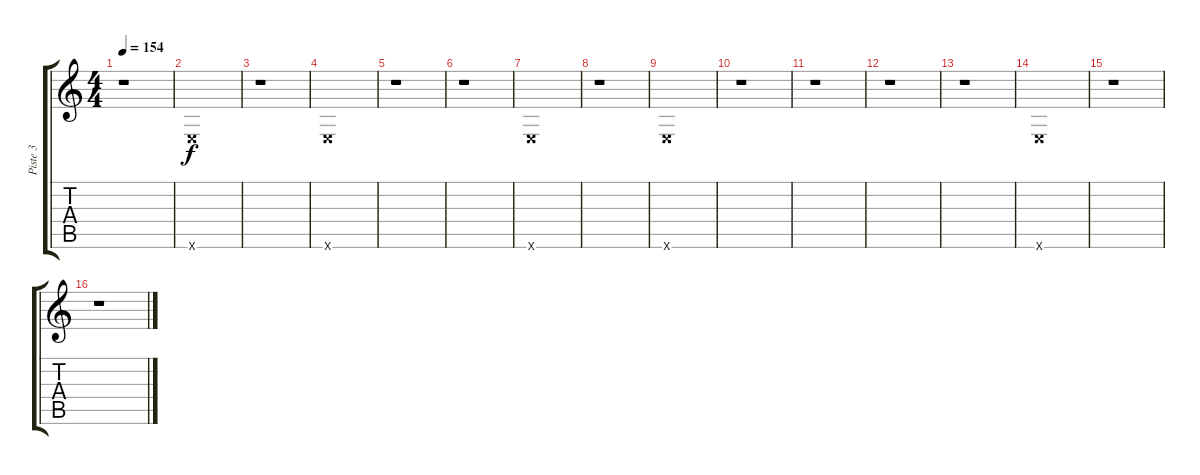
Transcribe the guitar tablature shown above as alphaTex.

\track ("Piste 3" "Piste 3") {instrument electricguitarclean}
\staff {score tabs}
\tuning (E4 B3 G3 D3 A2 E2) {hide}
\ts (4 4)
\tempo 154
\clef g2
\ks c
r.1{dy f} |
0.6{x}.1{volume 0} |
r.1 |
0.6{x}.1{volume 0} |
r.1 |
r.1 |
0.6{x}.1{volume 0} |
r.1 |
0.6{x}.1{volume 0} |
r.1 |
r.1 |
r.1 |
r.1 |
0.6{x}.1{volume 0} |
r.1 |
r.1
